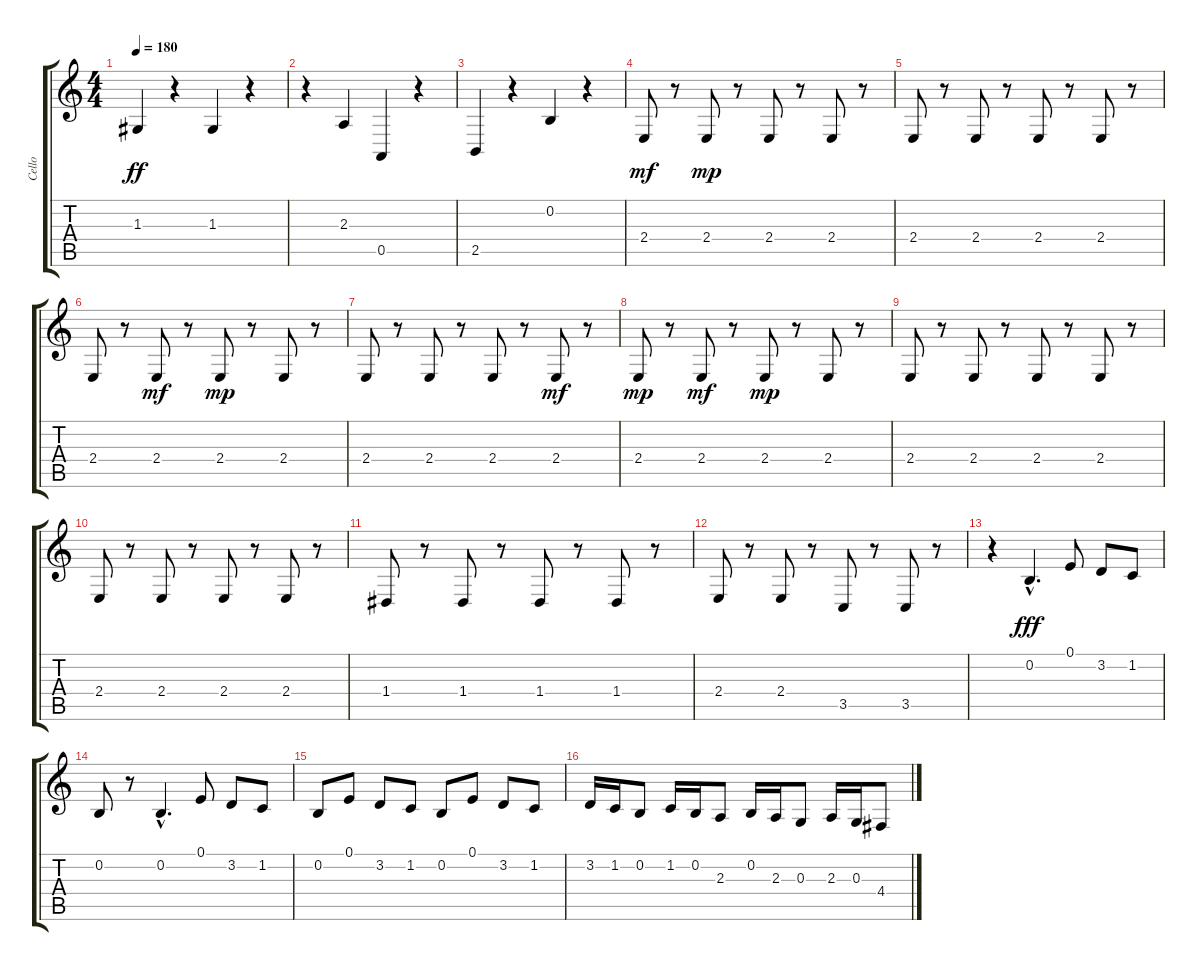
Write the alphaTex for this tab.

\track ("Cello" "Cello") {instrument stringensemble1}
\staff {score tabs}
\tuning (E4 B3 G3 D3 A2 E2) {hide}
\ts (4 4)
\tempo 180
\clef g2
\ks c
1.3.4{dy ff} r.4 1.3.4 r.4 |
r.4 2.3.4 0.5.4 r.4 |
2.5.4 r.4 0.2.4 r.4 |
2.4.8{dy mf instrument stringensemble1} r.8 2.4.8{dy mp} r.8 2.4.8 r.8 2.4.8 r.8 |
2.4.8 r.8 2.4.8 r.8 2.4.8 r.8 2.4.8 r.8 |
2.4.8 r.8 2.4.8{dy mf} r.8 2.4.8{dy mp} r.8 2.4.8 r.8 |
2.4.8 r.8 2.4.8 r.8 2.4.8 r.8 2.4.8{dy mf} r.8 |
2.4.8{dy mp} r.8 2.4.8{dy mf} r.8 2.4.8{dy mp} r.8 2.4.8 r.8 |
2.4.8 r.8 2.4.8 r.8 2.4.8 r.8 2.4.8 r.8 |
2.4.8 r.8 2.4.8 r.8 2.4.8 r.8 2.4.8 r.8 |
1.4.8 r.8 1.4.8 r.8 1.4.8 r.8 1.4.8 r.8 |
2.4.8 r.8 2.4.8 r.8 3.5.8 r.8 3.5.8 r.8 |
r.4 0.2{hac}.4{d dy fff} 0.1.8 3.2.8 1.2.8 |
0.2.8 r.8 0.2{hac}.4{d} 0.1.8 3.2.8 1.2.8 |
0.2.8 0.1.8 3.2.8 1.2.8 0.2.8 0.1.8 3.2.8 1.2.8 |
3.2.16 1.2.16 0.2.8 1.2.16 0.2.16 2.3.8 0.2.16 2.3.16 0.3.8 2.3.16 0.3.16 4.4.8
